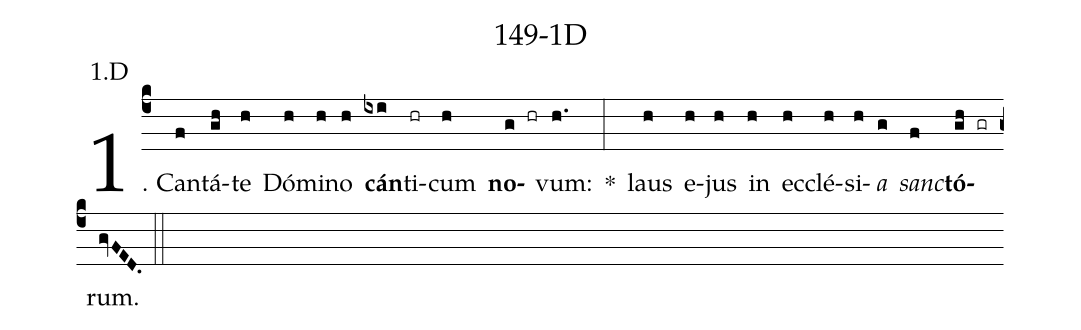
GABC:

name: 149-1D;
annotation: 1.D;
%%
(c4)1. Can(f)tá(gh)te(h) Dó(h)mi(h)no(h) <b>cán</b>(ixi)ti(hr)cum(h) <b>no</b>(g hr)vum:(h.) *(:) laus(h) e(h)jus(h) in(h) ec(h)clé(h)si(h)<i>a</i>(g) <i>sanc</i>(f)<b>tó</b>(gh gr)rum.(gvFED.) (::)
